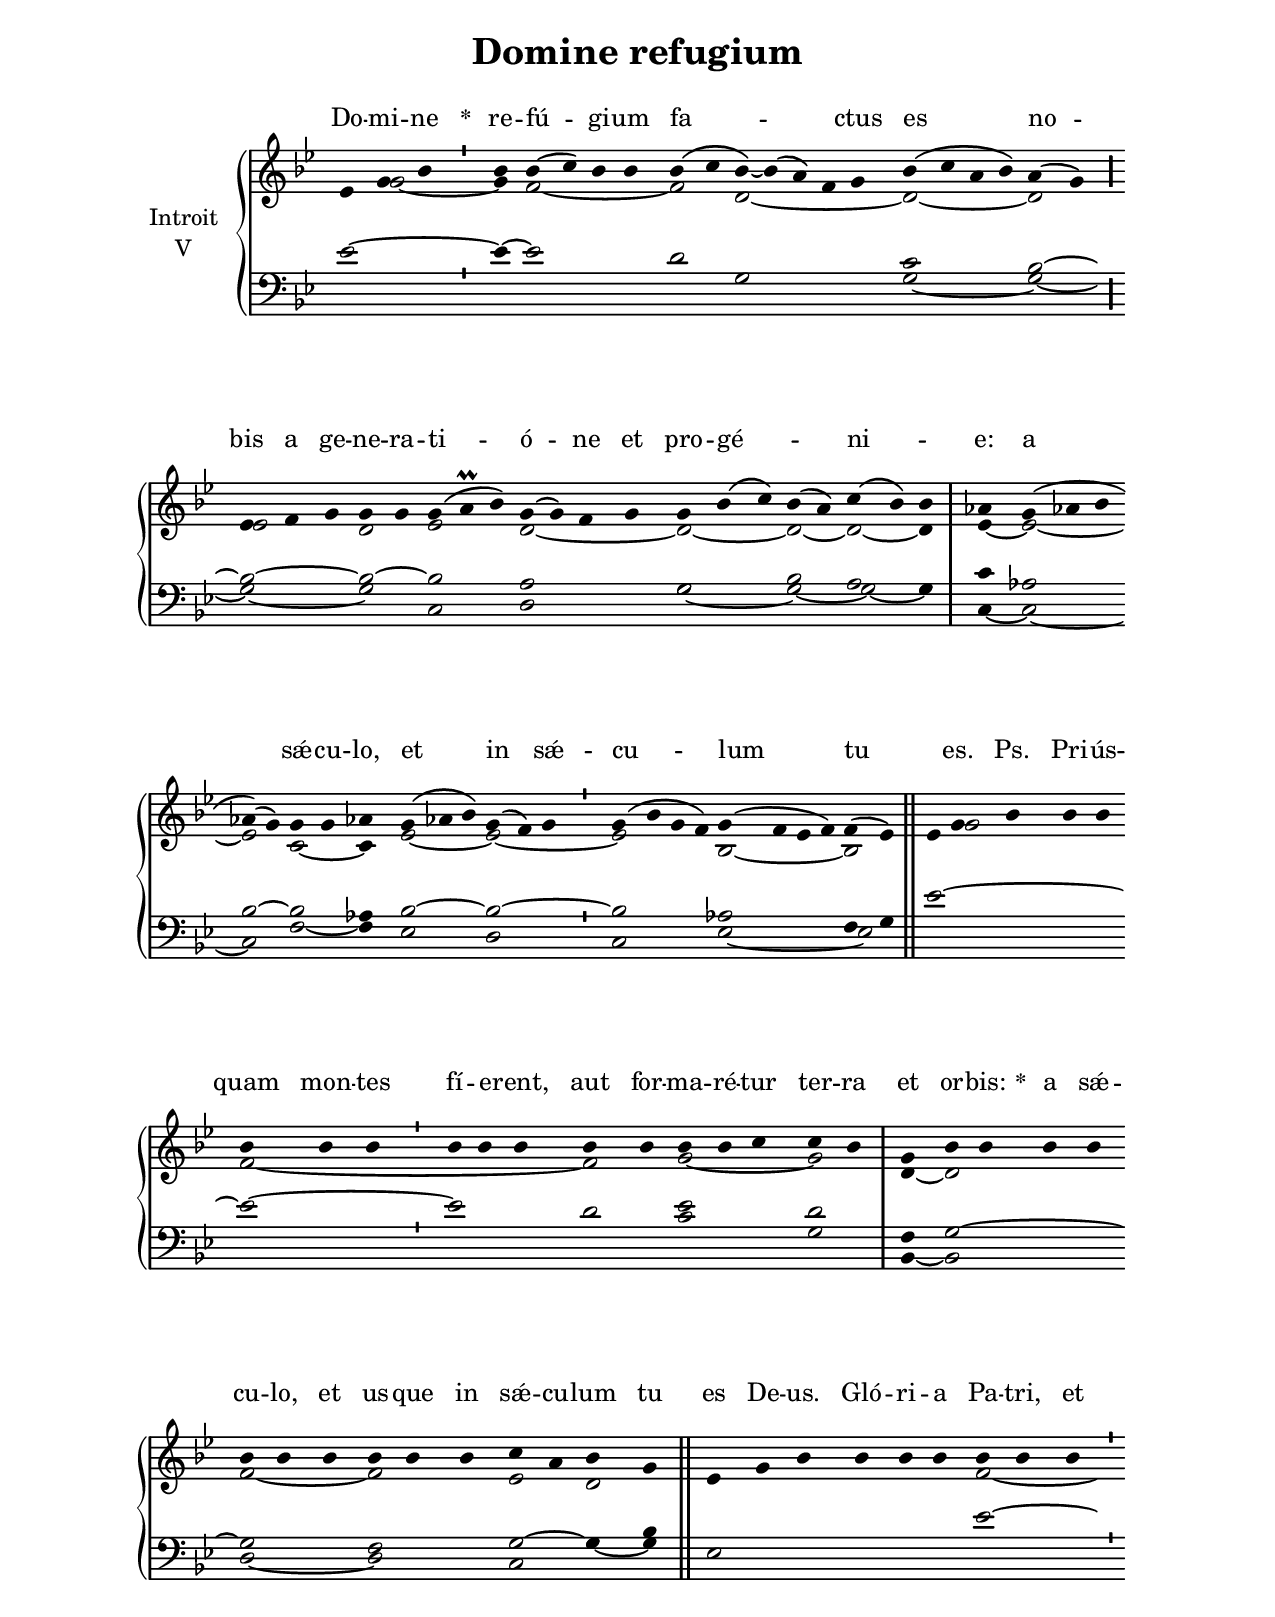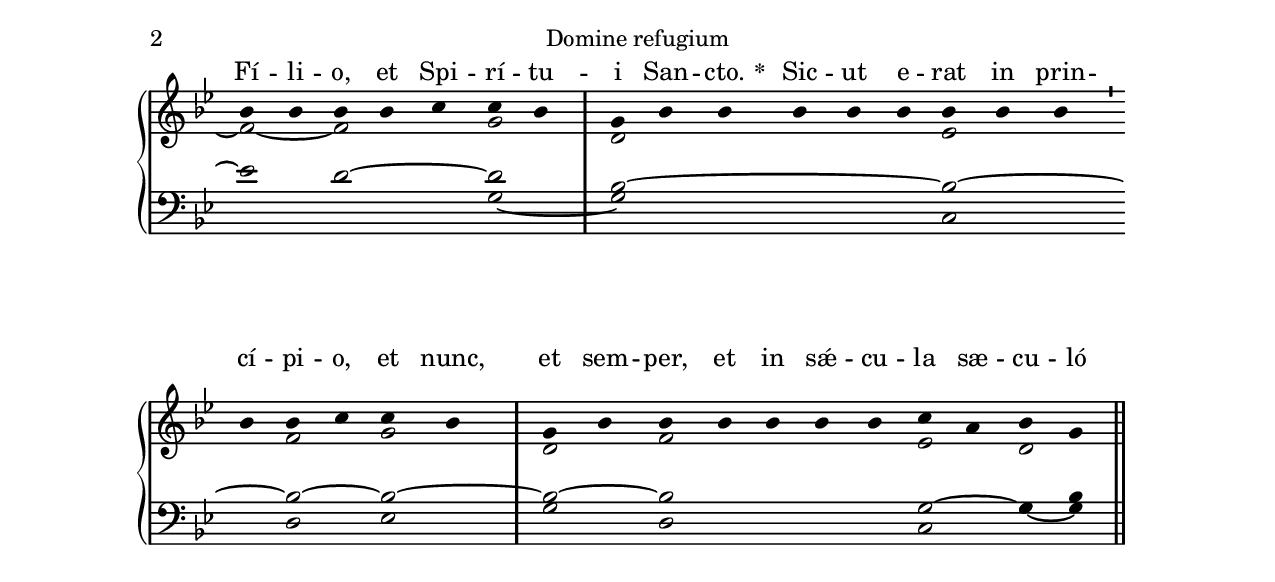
\version "2.18"
\include "gregorian.ly"
\include "noh2.ily"


%Page reference: page i.183
%(volume.page)

global = {
 \key g \minor
 \cadenzaOn 
}

\header {
  title = \markup \center-column {"Domine refugium" \vspace #1 }
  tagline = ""
  composer = ""
}

\paper {
 #(include-special-characters)
  oddHeaderMarkup = \markup \fill-line {
    \line {}
    \center-column {
      \on-the-fly #first-page     " "
      \on-the-fly #not-first-page "Domine refugium"
    }
    \line { \on-the-fly #print-page-number-check-first \fromproperty #'page:page-number-string }
  }
  evenHeaderMarkup = \markup \fill-line {
    \line { \on-the-fly #print-page-number-check-first \fromproperty #'page:page-number-string }
    \center-column { "Domine refugium" }
    \line {}
  }
}

chantText = \lyricmode {
Do -- mi -- ne 
\set stanza = " * " re -- fú -- gi -- um fa -- _ ctus es no -- bis 
a ge -- ne -- ra -- ti -- ó -- ne et pro -- gé -- _ ni -- _ e: 
a sǽ -- cu -- lo, et in sǽ -- cu -- lum tu _ es. Ps. 
Pri -- ús -- quam mon -- tes fí -- e -- rent, aut for -- ma -- ré -- tur ter -- ra et or -- bis: 
\set stanza = " * " 
a sǽ -- cu -- lo, et us -- que in sǽ -- cu -- lum tu es De -- us. 
Gló -- ri -- a Pa -- tri, et Fí -- li -- o, et Spi -- rí -- tu -- i San -- cto. 
\set stanza = " * " 
Sic -- ut e -- rat in prin -- cí -- pi -- o, et nunc, et sem -- per, 
et in sǽ -- cu -- la sæ -- cu -- ló -- rum. A -- men. }

chantMusic = {
\tieDown   ees'4 g'4 bes'4 \divisioMinima
 bes'4 bes'4 ( c''4) bes'4 bes'4 bes'4 ( c''4 bes'4) ~ bes'4 ( a'4) f'4 g'4 bes'4 ( c''4 a'4 bes'4) a'4 ( g'4) \divisioMaior \forceBreak

 ees'4 f'4 g'4 g'4 g'4 g'4 ( a'\prall bes'4) g'4 ( g'4) f'4 g'4 g'4 bes'4 ( c''4) bes'4 ( a'4) c''4 ( bes'4) bes'4 \divisioMaxima
  aes'4  g'4 ( aes'4 bes'4 \forceBreak
) aes'4 ( g'4) g'4 g'4  aes'4  g'4 ( aes'4 bes'4) g'4 ( f'4) g'4 \divisioMinima
 g'4 ( bes'4 g'4 f'4) g'4 ( f'4 ees'4 f'4) f'4 ( ees'4) \finalis
 ees'4 g'4 bes'4 bes'4 bes'4 \forceBreak
 bes'4 bes'4 bes'4 \divisioMinima
 bes'4 bes'4 bes'4 bes'4 bes'4 bes'4 bes'4 c''4 c''4 bes'4 \divisioMaxima
 g'4 bes'4 bes'4 bes'4 bes'4 \forceBreak
 bes'4 bes'4 bes'4 bes'4 bes'4 bes'4 c''4 a'4 bes'4 g'4 \finalis
  ees'4 g'4 bes'4 bes'4 bes'4 bes'4 bes'4 bes'4 bes'4 \divisioMinima \forceBreak

 bes'4 bes'4 bes'4 bes'4 c''4 c''4 bes'4 \divisioMaxima
 g'4 bes'4 bes'4 bes'4 bes'4 bes'4 bes'4 bes'4 bes'4 \divisioMinima \forceBreak

 bes'4 bes'4 c''4 c''4 bes'4 \divisioMaxima
 g'4 bes'4 bes'4 bes'4 bes'4 bes'4 bes'4 c''4 a'4 bes'4 g'4 \finalis

}

altoMusic = {
r4 g'2 ~ \divisioMinima
g'4 f'2*4/2 ~ f'2 d'2*5/2 ~ d'2*4/2 ~ d'2 \divisioMaior
ees'2*3/2 d'2 ees'2*3/2 d'2*4/2 ~ d'2*3/2 ~ d'2 ~ d'2 ~ d'4 ees'4 ~ ees'2*3/2 ~ ees'2 c'2 ~ c'4 ees'2*3/2 ~ ees'2*3/2 ~ \divisioMinima
ees'2*4/2 bes2*4/2 ~ bes2 \finalis
r4 g'2*4/2 f'2*6/2 ~ f'2 g'2*3/2 ~ g'2 \divisioMaxima
d'4 ~ d'2*4/2 f'2*3/2 ~ f'2*3/2 ees'2 d'2 r2*6/2 f'2*3/2 ~ \divisioMinima
f'2 ~ f'2*3/2 g'2 \divisioMaxima
d'2*6/2 ees'2*4/2 f'2 g'2 \divisioMaxima
d'2 f'2*5/2 ees'2 d'2 \finalis
}

tenorMusic = {
ees'2*3/2 ~ \divisioMinima
ees'4 ~ ees'2*4/2 d'2 g2*5/2 c'2*4/2 bes2 ~ \divisioMaior
bes2*3/2 ~ bes2 ~ bes2*3/2 a2*4/2 g2*3/2 bes2 a2 g4 c'4 aes2*3/2 bes2 ~ bes2 aes4 bes2*3/2 ~ bes2*3/2 ~ \divisioMinima
bes2*4/2 aes2*4/2 f4 g4 \finalis
ees'2*5/2 ~ ees'2*3/2 ~ \divisioMinima
ees'2*3/2 d'2 ees'2*3/2 d'2 \divisioMaxima
f4 g2*4/2 ~ g2*3/2 f2*3/2 g2 ~ g4 bes4 ees2*6/2 ees'2*3/2 ~ \divisioMinima
ees'2 d'2*3/2 ~ d'2 \divisioMaxima
bes2*6/2 ~ bes2*4/2 ~ bes2 ~ bes2 ~ \divisioMaxima
bes2 ~ bes2*5/2 g2 ~ g4 bes4 \finalis
}

bassMusic = {
r2*3/2 \divisioMinima
r2*12/2 g2*4/2 ~ g2 ~ \divisioMaior
g2*3/2 ~ g2 c2*3/2 d2*4/2 g2*3/2 ~ g2 ~ g2 ~ g4 c4 ~ c2*3/2 ~ c2 f2 ~ f4 ees2*3/2 d2*3/2 \divisioMinima
c2*4/2 ees2*4/2 ~ ees2 \finalis
r2*13/2 c'2*3/2 g2 \divisioMaxima
bes,4 ~ bes,2*4/2 d2*3/2 ~ d2*3/2 c2 g4 ~ g4 r2*14/2 g2 ~ \divisioMaxima
g2*6/2 c2*4/2 d2 ees2 \divisioMaxima
g2 d2*5/2 c2 g4 ~ g4 \finalis
}

voiceLines = {
\voiceLineStyle


}

\score{
  <<
    \new GrandStaff <<
      \set GrandStaff.autoBeaming = ##f
      \set GrandStaff.instrumentName = \markup \center-column {
        "Introit"
        "V"
      }
      \new Staff = up <<
        \new Voice = "chant" {
          \voiceOne \global \chantMusic
        }
        \new Voice {
          \voiceTwo \global \altoMusic
        }
      >>

      \new Staff = down <<
        \clef bass
        \new Voice {
          \voiceOne \global \tenorMusic
        }
        \new Voice {
          \voiceTwo \global \bassMusic
        }
	\new Voice {
        \voiceThree \global \voiceLines
        }
      >>
    >>
    \new Lyrics \lyricsto chant {
      \chantText
    }
  >>
  \layout{
  }
  \midi{
    \tempo 4 = 125
  }
}
